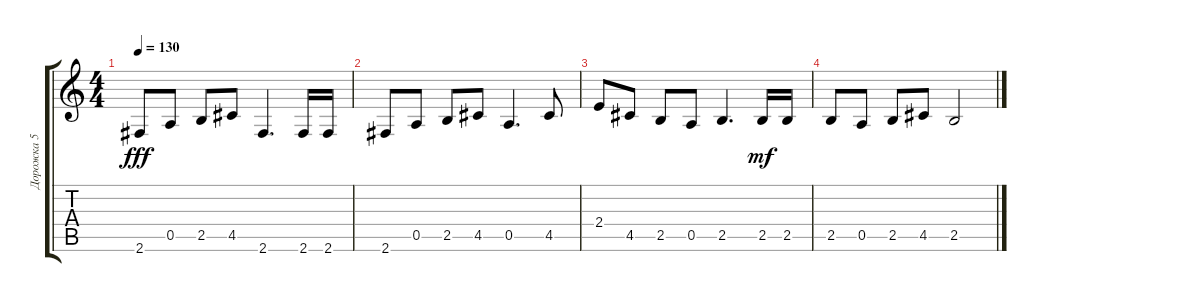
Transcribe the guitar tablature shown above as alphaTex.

\track ("Дорожка 5" "Дорожка 5") {instrument electricguitarmuted}
\staff {score tabs}
\tuning (E4 B3 G3 D3 A2 E2) {hide}
\ts (4 4)
\tempo 130
\clef g2
\ks c
2.6.8{dy fff} 0.5.8 2.5.8 4.5.8 2.6.4{d} 2.6.16 2.6.16 |
2.6.8 0.5.8 2.5.8 4.5.8 0.5.4{d} 4.5.8 |
2.4.8 4.5.8 2.5.8 0.5.8 2.5.4{d} 2.5.16{dy mf} 2.5.16 |
2.5.8 0.5.8 2.5.8 4.5.8 2.5.2
